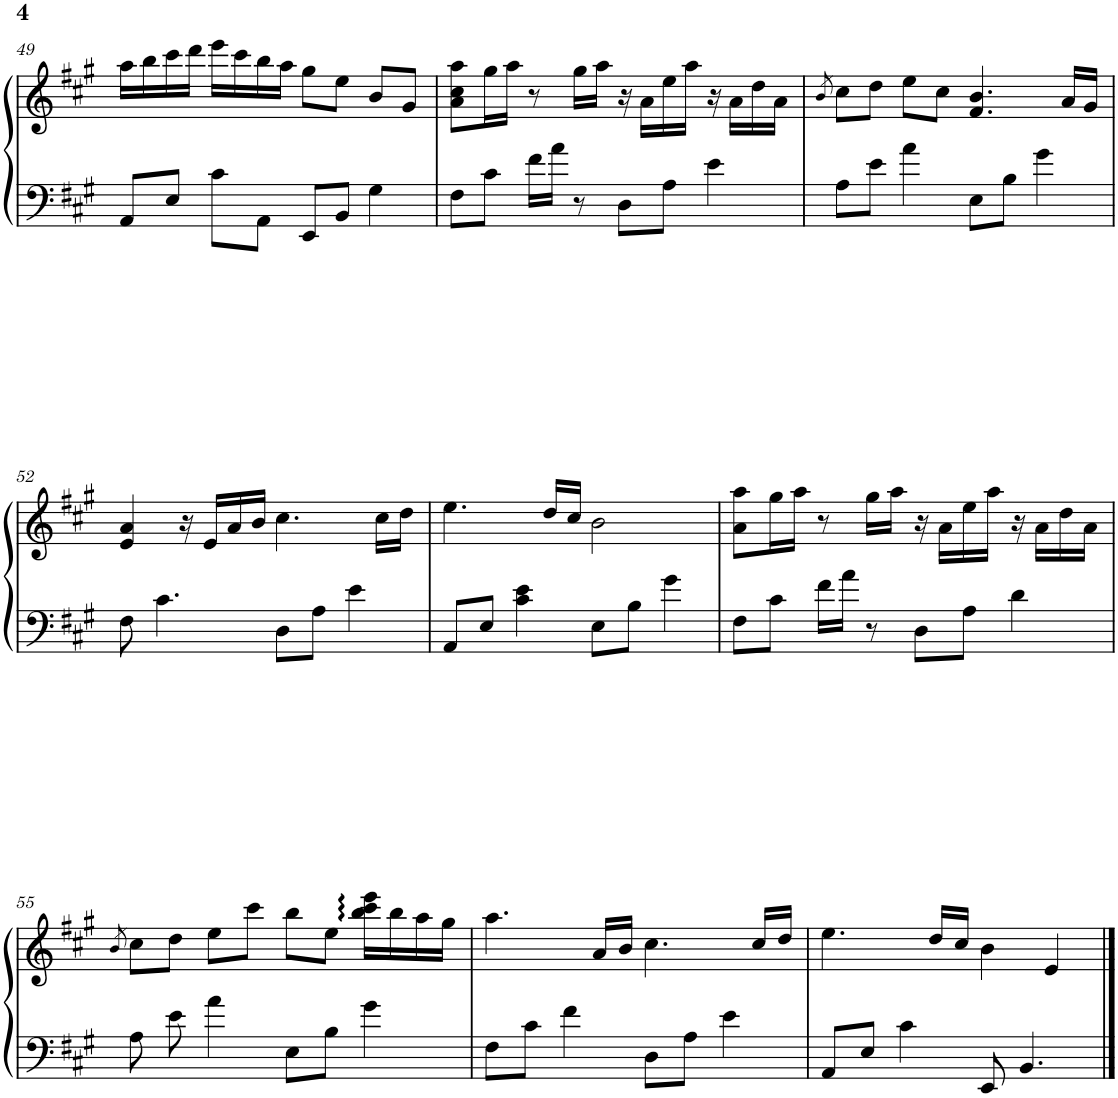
**kern	**kern
*part1	*part1
*staff2	*staff1
*I"Piano	*
*I'Pno	*
!!LO:PB:g=z
*clefF4	*clefG2
*k[f#c#g#]	*k[f#c#g#]
*A:	*A:
*M4/4	*M4/4
=49	=49
8AA/L	16aa\LL
.	16bb\
8E/J	16ccc#\
.	16ddd\JJ
8c#\L	16eee\LL
.	16ccc#\
8AA\J	16bb\
.	16aa\JJ
8EE/L	8gg#\L
8BB/J	8ee\J
4G#\	8b/L
.	8g#/J
=50	=50
8F#\L	8a\ 8cc#\ 8aa\L
8c#\J	16gg#\L
.	16aa\JJ
16f#\LL	8r
16a\JJ	.
8r	16gg#\LL
.	16aa\JJ
8D\L	16r
.	16a\LL
8A\J	16ee\
.	16aa\JJ
4e\	16r
.	16a\LL
.	16dd\
.	16a\JJ
=51	=51
.	8qb/
8A\L	8cc#\L
8e\J	8dd\J
4a\	8ee\L
.	8cc#\J
8E\L	4.f#/ 4.b/
8B\J	.
4g#\	.
.	16a/LL
.	16g#/JJ
!!LO:LB:g=z
=52	=52
8F#\	4e/ 4a/
4.c#\	.
.	16r
.	16e/LL
.	16a/
.	16b/JJ
8D\L	4.cc#\
8A\J	.
4e\	.
.	16cc#\LL
.	16dd\JJ
=53	=53
8AA/L	4.ee\
8E/J	.
4c#\ 4e\	.
.	16dd/LL
.	16cc#/JJ
8E\L	2b\
8B\J	.
4g#\	.
=54	=54
8F#\L	8a\ 8aa\L
8c#\J	16gg#\L
.	16aa\JJ
16f#\LL	8r
16a\JJ	.
8r	16gg#\LL
.	16aa\JJ
8D\L	16r
.	16a\LL
8A\J	16ee\
.	16aa\JJ
4d\	16r
.	16a\LL
.	16dd\
.	16a\JJ
!!LO:LB:g=z
=55	=55
.	8qb/
8A\	8cc#\L
8e\	8dd\J
4a\	8ee\L
.	8ccc#\J
8E\L	8bb\L
8B\J	8ee\J
4g#\	16bb\ 16ccc#\ 16eee\LL
.	16bb\
.	16aa\
.	16gg#\JJ
=56	=56
8F#\L	4.aa\
8c#\J	.
4f#\	.
.	16a/LL
.	16b/JJ
8D\L	4.cc#\
8A\J	.
4e\	.
.	16cc#/LL
.	16dd/JJ
=57	=57
8AA/L	4.ee\
8E/J	.
4c#\	.
.	16dd/LL
.	16cc#/JJ
8EE/	4b\
4.BB/	.
.	4e/
==	==
*-	*-
